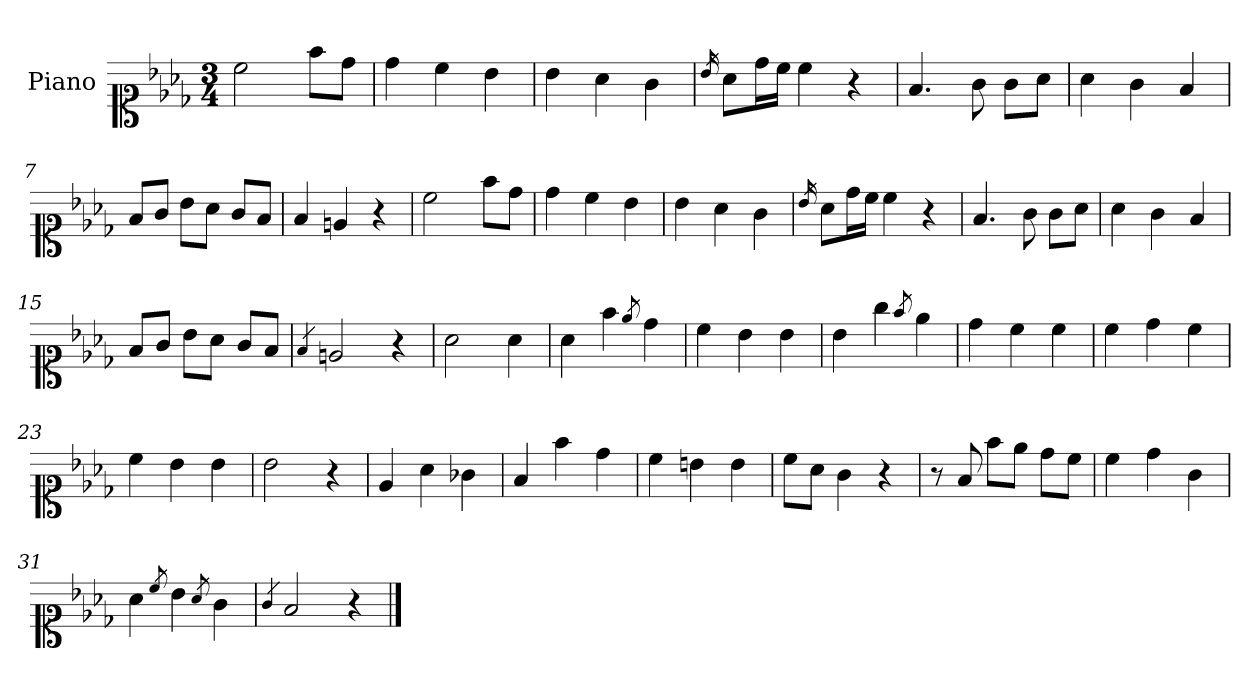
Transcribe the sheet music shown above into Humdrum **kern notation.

**kern
*part1
*staff1
*I"Piano
*I'Pno.
*clefC1
*k[b-e-a-d-]
*M3/4
=1
2cc\
8ff\L
8dd-\J
=2
4dd-\
4cc\
4b-\
=3
4b-\
4a-\
4g\
=4
16qb-/
8a-\L
16dd-\L
16cc\JJ
4cc\
4r
=5
4.f/
8g\
8g\L
8a-\J
=6
4a-\
4g\
4f/
=7
8f/L
8g/J
8b-\L
8a-\J
8g/L
8f/J
=8
4f/
4en/
4r
!!LO:LB:g=z
=9
2cc\
8ff\L
8dd-\J
=10
4dd-\
4cc\
4b-\
=11
4b-\
4a-\
4g\
=12
16qb-/
8a-\L
16dd-\L
16cc\JJ
4cc\
4r
=13
4.f/
8g\
8g\L
8a-\J
=14
4a-\
4g\
4f/
=15
8f/L
8g/J
8b-\L
8a-\J
8g/L
8f/J
=16
4qf/
2en/
4r
=17
2a-\
4a-\
!!LO:LB:g=z
=18
4a-\
4ff\
8qee-/
4dd-\
=19
4cc\
4b-\
4b-\
=20
4b-\
4gg\
8qff/
4ee-\
=21
4dd-\
4cc\
4cc\
=22
4cc\
4dd-\
4cc\
=23
4cc\
4b-\
4b-\
=24
2b-\
4r
=25
4e-/
4a-\
4g-X\
=26
4f/
4ff\
4dd-\
!!LO:LB:g=z
=27
4cc\
4bn\
4b\
=28
8cc\L
8a-\J
4g\
4r
=29
8r
8f/
8ff\L
8ee-\J
8dd-\L
8cc\J
=30
4cc\
4dd-\
4g\
=31
4a-\
8qcc/
4b-\
8qa-/
4g\
=32
4qg/
2f/
4r
==
*-
